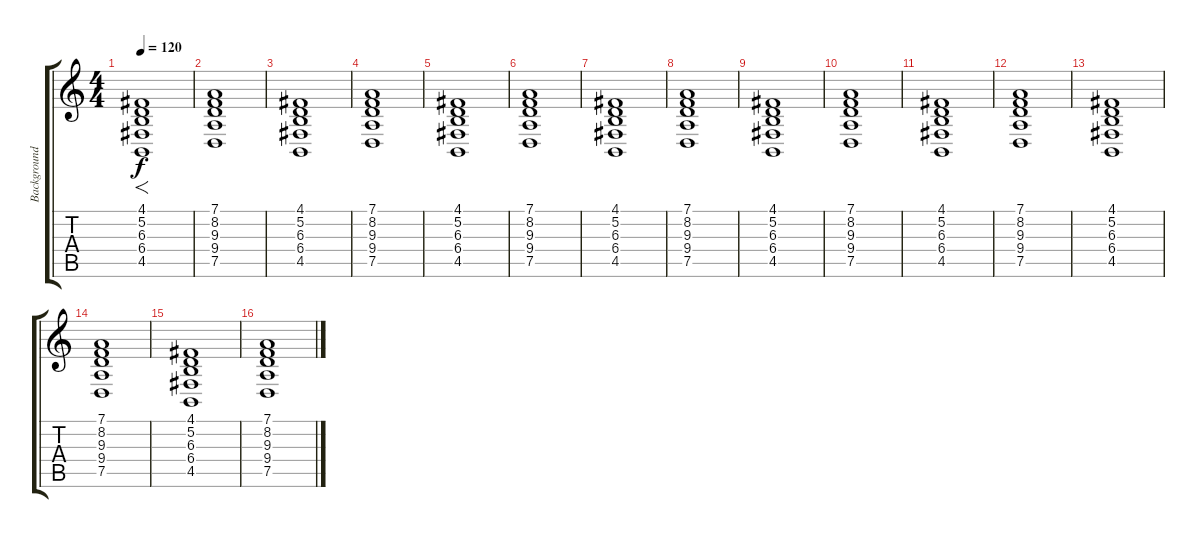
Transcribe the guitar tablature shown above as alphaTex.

\track ("Background" "Background") {instrument stringensemble1}
\staff {score tabs}
\tuning (D4 A3 F3 C3 G2 D2) {hide}
\ts (4 4)
\tempo 120
\clef g2
\ks c
(4.1 5.2 6.3 6.4 4.5).1{f dy f instrument stringensemble1} |
(7.1 8.2 9.3 9.4 7.5).1 |
(4.1 5.2 6.3 6.4 4.5).1 |
(7.1 8.2 9.3 9.4 7.5).1 |
(4.1 5.2 6.3 6.4 4.5).1 |
(7.1 8.2 9.3 9.4 7.5).1 |
(4.1 5.2 6.3 6.4 4.5).1 |
(7.1 8.2 9.3 9.4 7.5).1 |
(4.1 5.2 6.3 6.4 4.5).1 |
(7.1 8.2 9.3 9.4 7.5).1 |
(4.1 5.2 6.3 6.4 4.5).1 |
(7.1 8.2 9.3 9.4 7.5).1 |
(4.1 5.2 6.3 6.4 4.5).1 |
(7.1 8.2 9.3 9.4 7.5).1 |
(4.1 5.2 6.3 6.4 4.5).1 |
(7.1 8.2 9.3 9.4 7.5).1
